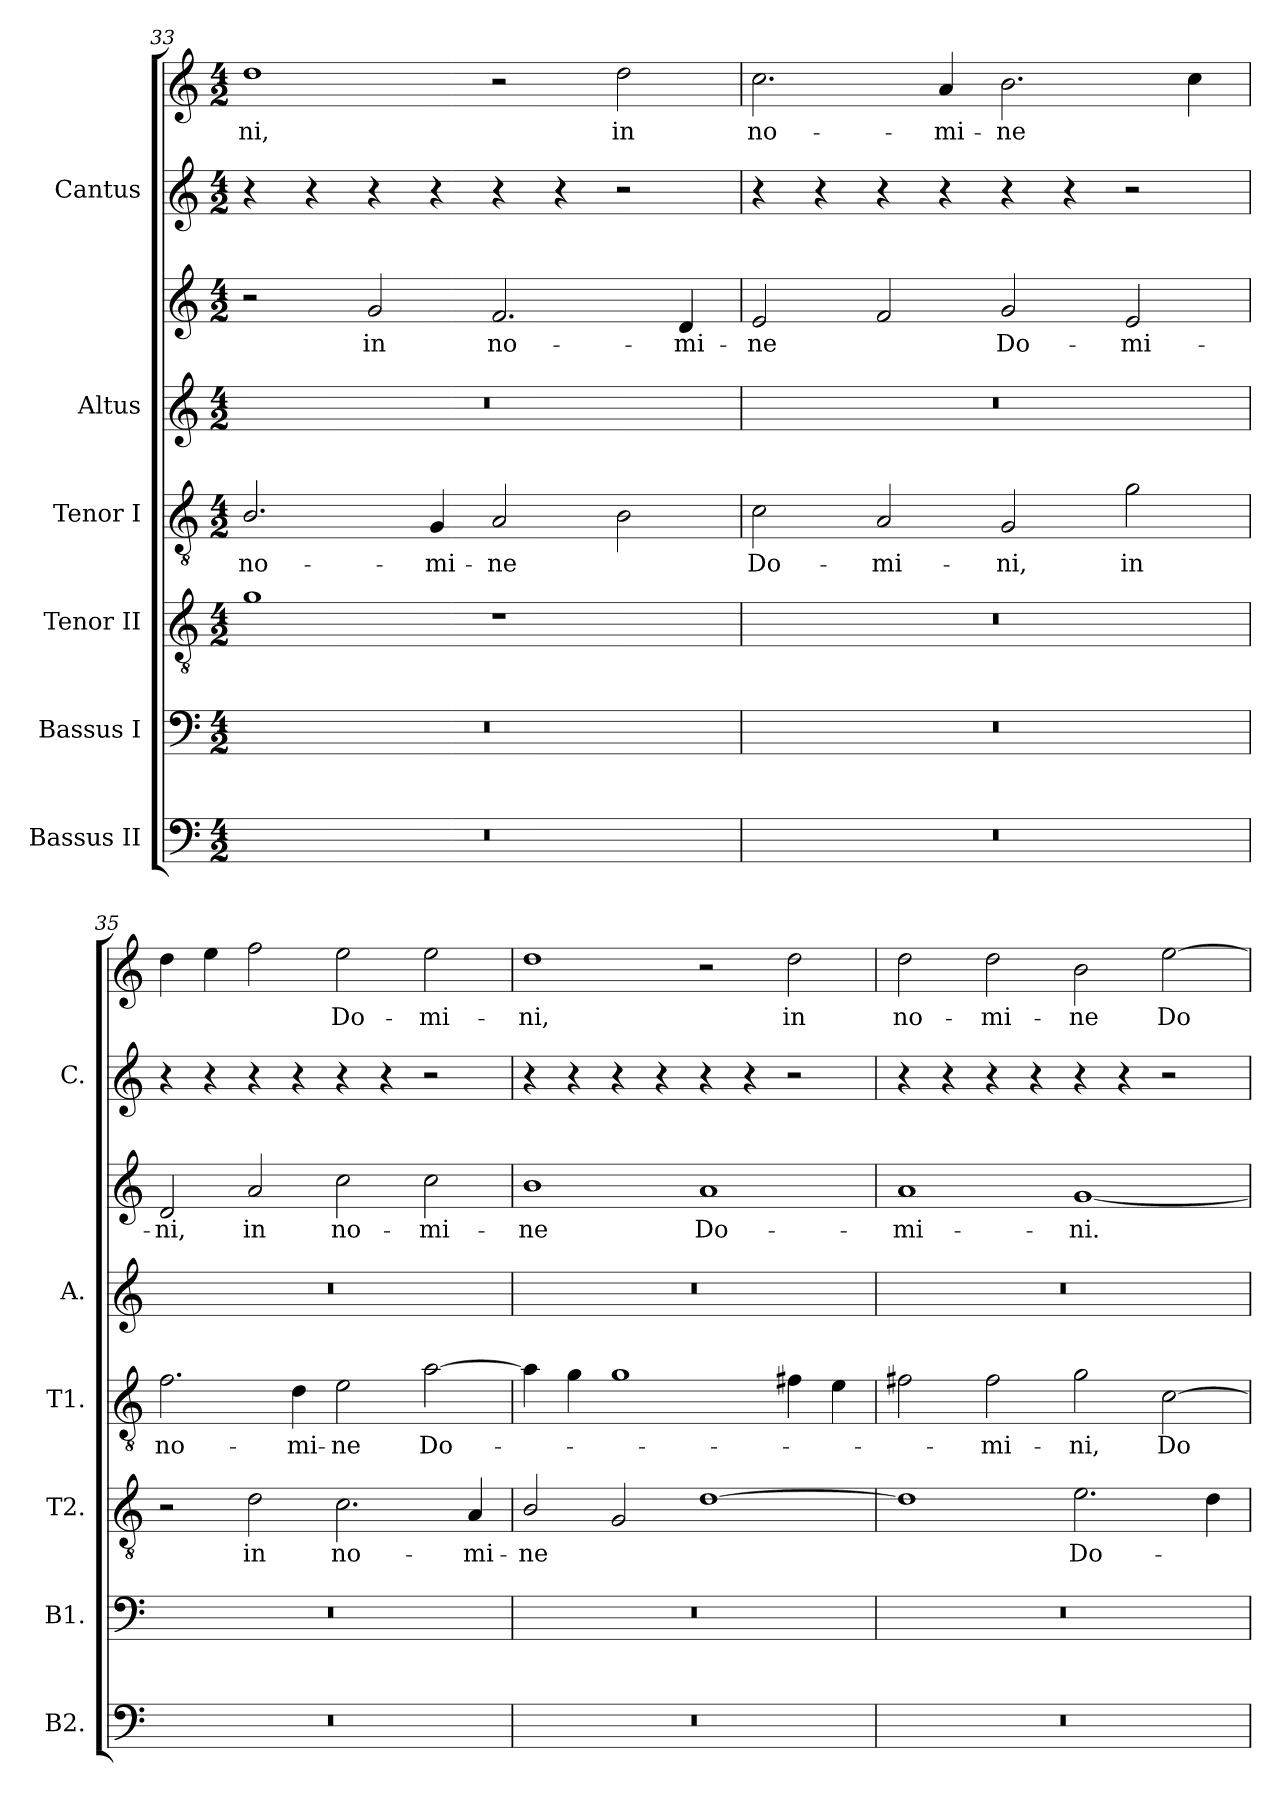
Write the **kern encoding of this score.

**kern	**kern	**kern	**text	**kern	**text	**kern	**kern	**text	**kern	**kern	**text
*part6	*part5	*part4	*part4	*part3	*part3	*part2	*part2	*part2	*part1	*part1	*part1
*staff8	*staff7	*staff6	*staff6	*staff5	*staff5	*staff4	*staff3	*staff3	*staff2	*staff1	*staff1
*I"Bassus II	*I"Bassus I	*I"Tenor II	*	*I"Tenor I	*	*I"Altus	*	*	*I"Cantus	*	*
*I'B2.	*I'B1.	*I'T2.	*	*I'T1.	*	*I'A.	*	*	*I'C.	*	*
*clefF4	*clefF4	*clefGv2	*	*clefGv2	*	*clefG2	*clefG2	*	*clefG2	*clefG2	*
*	*	*ITrd7c12	*	*ITrd7c12	*	*	*	*	*	*	*
*k[]	*k[]	*k[]	*	*k[]	*	*k[]	*k[]	*	*k[]	*k[]	*
*C:	*C:	*C:	*	*C:	*	*C:	*C:	*	*C:	*C:	*
*M4/2	*M4/2	*M4/2	*	*M4/2	*	*M4/2	*M4/2	*	*M4/2	*M4/2	*
=33	=33	=33	=33	=33	=33	=33	=33	=33	=33	=33	=33
!LO:N:vis=1	!LO:N:vis=1	!	!	!	!	!	!	!	!	!	!
!	!	!	!	!	!LO:LY:b:color=#000000	!LO:N:vis=1	!	!	!	!	!
!	!	!	!	!	!	!	!	!	!	!	!LO:LY:b:color=#000000
0r	0r	1Gi	.	2.BBi/	no-	0r	2r	.	4r	1ddi	-ni,
.	.	.	.	.	.	.	.	.	4r	.	.
!	!	!	!	!	!	!	!	!LO:LY:b:color=#000000	!	!	!
.	.	.	.	.	.	.	2gi/	in	4r	.	.
!	!	!	!	!	!LO:LY:b:color=#000000	!	!	!	!	!	!
.	.	.	.	4GGi/	-mi-	.	.	.	4r	.	.
!	!	!	!	!	!LO:LY:b:color=#000000	!	!	!	!	!	!
!	!	!	!	!	!	!	!	!LO:LY:b:color=#000000	!	!	!
.	.	1r	.	2AAi/	-ne	.	2.fi/	no-	4r	2r	.
.	.	.	.	.	.	.	.	.	4r	.	.
!	!	!	!	!	!	!	!	!	!	!	!LO:LY:b:color=#000000
.	.	.	.	2BBi\	.	.	.	.	2r	2ddi\	in
!	!	!	!	!	!	!	!	!LO:LY:b:color=#000000	!	!	!
.	.	.	.	.	.	.	4di/	-mi-	.	.	.
=34	=34	=34	=34	=34	=34	=34	=34	=34	=34	=34	=34
!LO:N:vis=1	!LO:N:vis=1	!LO:N:vis=1	!	!	!	!	!	!	!	!	!
!	!	!	!	!	!LO:LY:b:color=#000000	!LO:N:vis=1	!	!	!	!	!
!	!	!	!	!	!	!	!	!LO:LY:b:color=#000000	!	!	!
!	!	!	!	!	!	!	!	!	!	!	!LO:LY:b:color=#000000
0r	0r	0r	.	2Ci\	Do-	0r	2ei/	-ne	4r	2.cci\	no-
.	.	.	.	.	.	.	.	.	4r	.	.
!	!	!	!	!	!LO:LY:b:color=#000000	!	!	!	!	!	!
.	.	.	.	2AAi/	-mi-	.	2fi/	.	4r	.	.
!	!	!	!	!	!	!	!	!	!	!	!LO:LY:b:color=#000000
.	.	.	.	.	.	.	.	.	4r	4ai/	-mi-
!	!	!	!	!	!LO:LY:b:color=#000000	!	!	!	!	!	!
!	!	!	!	!	!	!	!	!LO:LY:b:color=#000000	!	!	!
!	!	!	!	!	!	!	!	!	!	!	!LO:LY:b:color=#000000
.	.	.	.	2GGi/	-ni,	.	2gi/	Do-	4r	2.bi\	-ne
.	.	.	.	.	.	.	.	.	4r	.	.
!	!	!	!	!	!LO:LY:b:color=#000000	!	!	!	!	!	!
!	!	!	!	!	!	!	!	!LO:LY:b:color=#000000	!	!	!
.	.	.	.	2Gi\	in	.	2ei/	-mi-	2r	.	.
.	.	.	.	.	.	.	.	.	.	4cci\	.
!!LO:LB:g=z
=35	=35	=35	=35	=35	=35	=35	=35	=35	=35	=35	=35
!LO:N:vis=1	!LO:N:vis=1	!	!	!	!	!	!	!	!	!	!
!	!	!	!	!	!LO:LY:b:color=#000000	!LO:N:vis=1	!	!	!	!	!
!	!	!	!	!	!	!	!	!LO:LY:b:color=#000000	!	!	!
0r	0r	2r	.	2.Fi\	no-	0r	2di/	-ni,	4r	4ddi\	.
.	.	.	.	.	.	.	.	.	4r	4eei\	.
!	!	!	!LO:LY:b:color=#000000	!	!	!	!	!	!	!	!
!	!	!	!	!	!	!	!	!LO:LY:b:color=#000000	!	!	!
.	.	2Di\	in	.	.	.	2ai/	in	4r	2ffi\	.
!	!	!	!	!	!LO:LY:b:color=#000000	!	!	!	!	!	!
.	.	.	.	4Di\	-mi-	.	.	.	4r	.	.
!	!	!	!LO:LY:b:color=#000000	!	!	!	!	!	!	!	!
!	!	!	!	!	!LO:LY:b:color=#000000	!	!	!	!	!	!
!	!	!	!	!	!	!	!	!LO:LY:b:color=#000000	!	!	!
!	!	!	!	!	!	!	!	!	!	!	!LO:LY:b:color=#000000
.	.	2.Ci\	no-	2Ei\	-ne	.	2cci\	no-	4r	2eei\	Do-
.	.	.	.	.	.	.	.	.	4r	.	.
!	!	!	!	!	!LO:LY:b:color=#000000	!	!	!	!	!	!
!	!	!	!	!	!	!	!	!LO:LY:b:color=#000000	!	!	!
!	!	!	!	!	!	!	!	!	!	!	!LO:LY:b:color=#000000
.	.	.	.	[2Ai\	Do-	.	2cci\	-mi-	2r	2eei\	-mi-
!	!	!	!LO:LY:b:color=#000000	!	!	!	!	!	!	!	!
.	.	4AAi/	-mi-	.	.	.	.	.	.	.	.
=36	=36	=36	=36	=36	=36	=36	=36	=36	=36	=36	=36
!LO:N:vis=1	!LO:N:vis=1	!	!	!	!	!	!	!	!	!	!
!	!	!	!LO:LY:b:color=#000000	!	!	!LO:N:vis=1	!	!	!	!	!
!	!	!	!	!	!	!	!	!LO:LY:b:color=#000000	!	!	!
!	!	!	!	!	!	!	!	!	!	!	!LO:LY:b:color=#000000
0r	0r	2BBi/	-ne	4Ai\]	.	0r	1bi	-ne	4r	1ddi	-ni,
.	.	.	.	4Gi\	.	.	.	.	4r	.	.
.	.	2GGi/	.	1Gi	.	.	.	.	4r	.	.
.	.	.	.	.	.	.	.	.	4r	.	.
!	!	!	!	!	!	!	!	!LO:LY:b:color=#000000	!	!	!
.	.	[1Di	.	.	.	.	1ai	Do-	4r	2r	.
.	.	.	.	.	.	.	.	.	4r	.	.
!	!	!	!	!	!	!	!	!	!	!	!LO:LY:b:color=#000000
.	.	.	.	4F#Xi\	.	.	.	.	2r	2ddi\	in
.	.	.	.	4Ei\	.	.	.	.	.	.	.
=37	=37	=37	=37	=37	=37	=37	=37	=37	=37	=37	=37
!LO:N:vis=1	!LO:N:vis=1	!	!	!	!	!LO:N:vis=1	!	!	!	!	!
!	!	!	!	!	!	!	!	!LO:LY:b:color=#000000	!	!	!
!	!	!	!	!	!	!	!	!	!	!	!LO:LY:b:color=#000000
0r	0r	1Di]	.	2F#Xi\	.	0r	1ai	-mi-	4r	2ddi\	no-
.	.	.	.	.	.	.	.	.	4r	.	.
!	!	!	!	!	!LO:LY:b:color=#000000	!	!	!	!	!	!
!	!	!	!	!	!	!	!	!	!	!	!LO:LY:b:color=#000000
.	.	.	.	2F#i\	-mi-	.	.	.	4r	2ddi\	-mi-
.	.	.	.	.	.	.	.	.	4r	.	.
!	!	!	!LO:LY:b:color=#000000	!	!	!	!	!	!	!	!
!	!	!	!	!	!LO:LY:b:color=#000000	!	!	!	!	!	!
!	!	!	!	!	!	!	!	!LO:LY:b:color=#000000	!	!	!
!	!	!	!	!	!	!	!	!	!	!	!LO:LY:b:color=#000000
.	.	2.Ei\	Do-	2Gi\	-ni,	.	[1gi	-ni.	4r	2bi\	-ne
.	.	.	.	.	.	.	.	.	4r	.	.
!	!	!	!	!	!LO:LY:b:color=#000000	!	!	!	!	!	!
!	!	!	!	!	!	!	!	!	!	!	!LO:LY:b:color=#000000
.	.	.	.	[2Ci\	Do-	.	.	.	2r	[2eei\	Do-
.	.	4Di\	.	.	.	.	.	.	.	.	.
=	=	=	=	=	=	=	=	=	=	=	=
*-	*-	*-	*-	*-	*-	*-	*-	*-	*-	*-	*-
